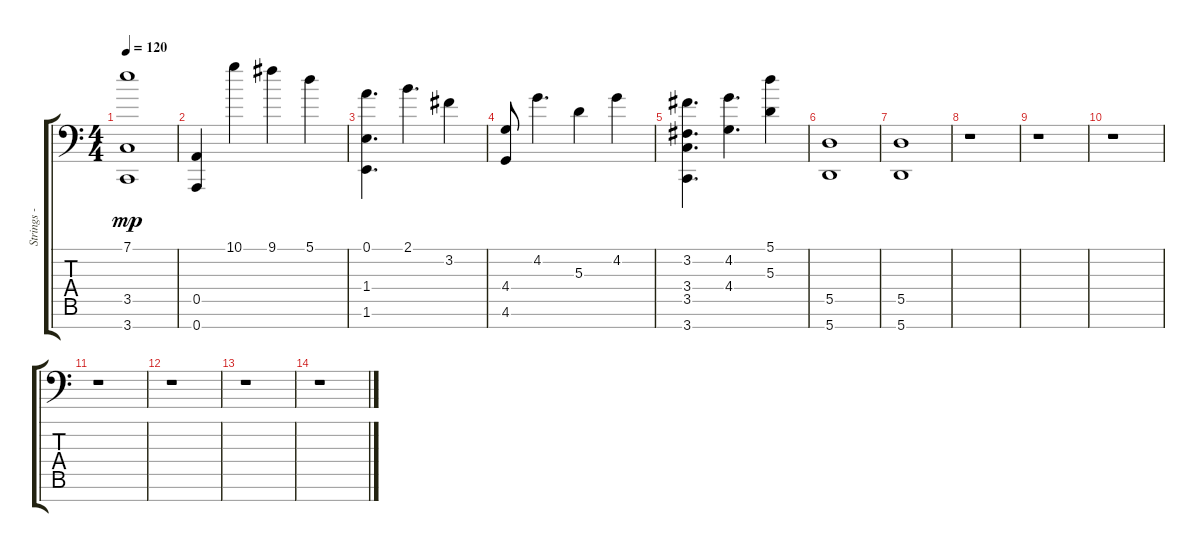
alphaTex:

\track ("Strings - Miro" "Strings - ") {instrument stringensemble1}
\staff {score tabs}
\tuning (A4 Eb4 A3 Eb3 A2 Eb2 A1) {hide}
\ts (4 4)
\tempo 120
\clef f4
\ks c
(7.1 3.5 3.7).1{dy mp} |
(0.5 0.7).4 10.1.4 9.1.4 5.1.4 |
(0.1 1.4 1.6).4{d} 2.1.4{d} 3.2.4 |
(4.4 4.6).8 4.2.4{d} 5.3.4 4.2.4 |
(3.2 3.4 3.5 3.7).4{d} (4.2 4.4).4{d} (5.1 5.3).4 |
(5.5 5.7).1 |
(5.5 5.7).1 |
r.1 |
r.1 |
r.1 |
r.1 |
r.1 |
r.1 |
r.1
